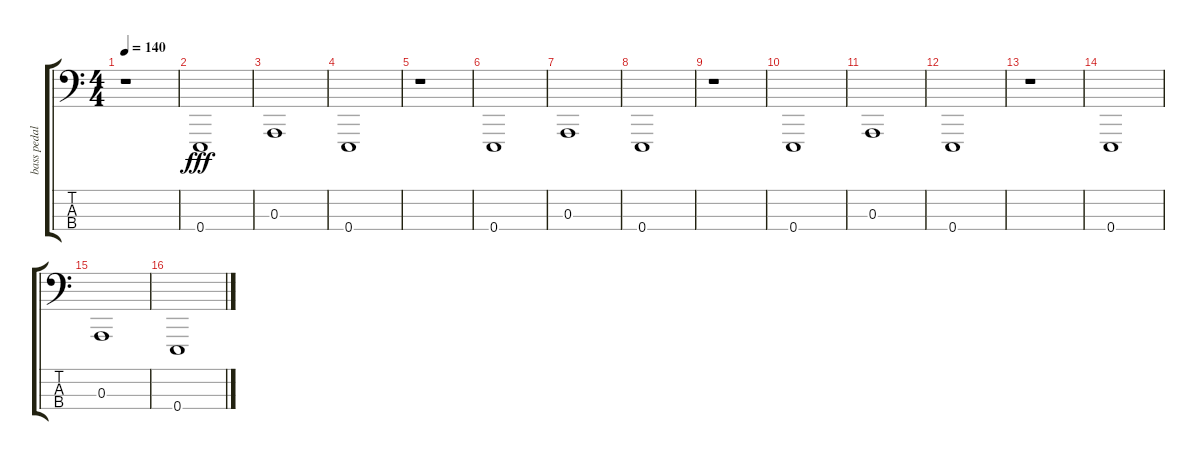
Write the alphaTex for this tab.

\track ("bass pedals" "bass pedal") {instrument synthbrass2}
\staff {score tabs}
\tuning (G2 D2 A1 E1) {hide}
\ts (4 4)
\tempo 140
\clef f4
\ks c
r.1{dy fff} |
0.4.1 |
0.3.1 |
0.4.1 |
r.1 |
0.4.1 |
0.3.1 |
0.4.1 |
r.1 |
0.4.1 |
0.3.1 |
0.4.1 |
r.1 |
0.4.1 |
0.3.1 |
0.4.1
